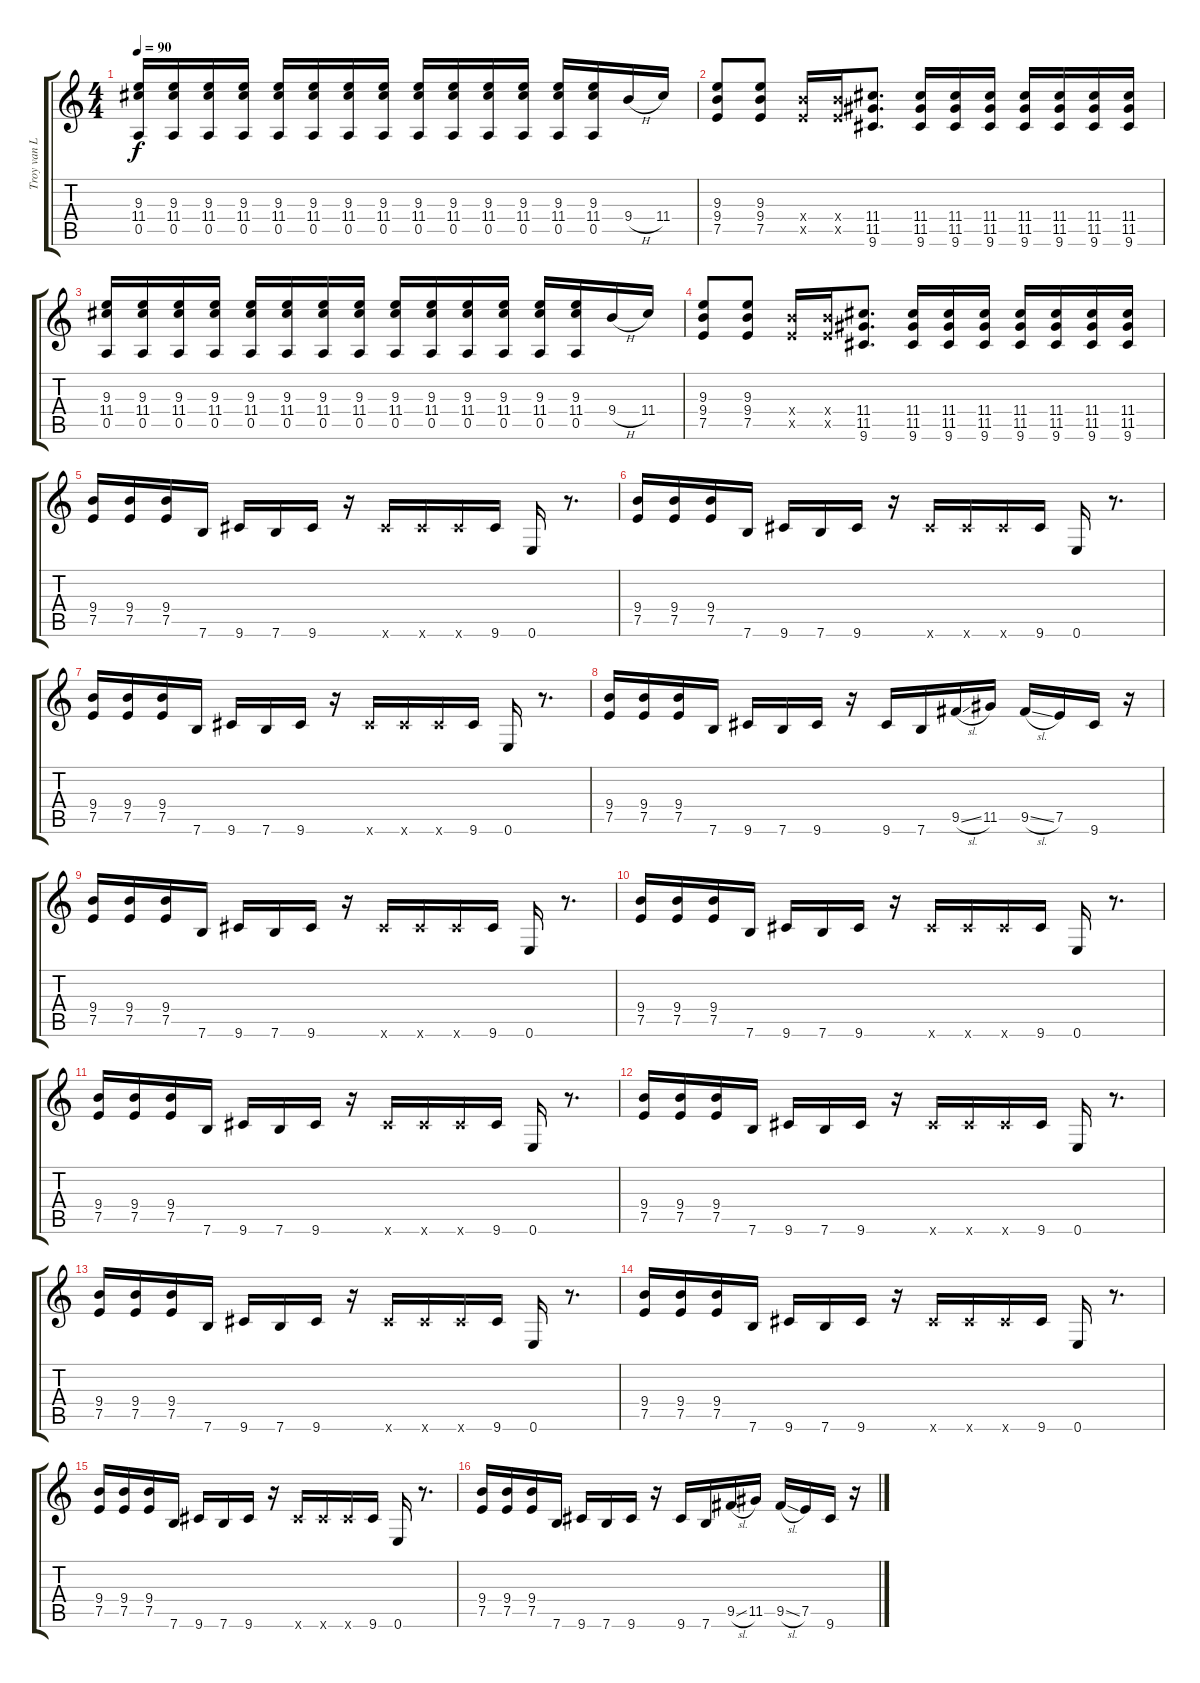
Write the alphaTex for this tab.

\track ("Troy van Leeuwen" "Troy van L") {instrument acousticguitarsteel}
\staff {score tabs}
\tuning (E4 B3 G3 D3 A2 E2) {hide}
\ts (4 4)
\tempo 90
\clef g2
\ks c
(9.3 11.4 0.5).16{dy f} (9.3 11.4 0.5).16 (9.3 11.4 0.5).16 (9.3 11.4 0.5).16 (9.3 11.4 0.5).16 (9.3 11.4 0.5).16 (9.3 11.4 0.5).16 (9.3 11.4 0.5).16 (9.3 11.4 0.5).16 (9.3 11.4 0.5).16 (9.3 11.4 0.5).16 (9.3 11.4 0.5).16 (9.3 11.4 0.5).16 (9.3 11.4 0.5).16 9.4{h}.16 11.4.16 |
(9.3 9.4 7.5).8 (9.3 9.4 7.5).8 (9.4{x} 7.5{x}).16 (9.4{x} 7.5{x}).16 (11.4 11.5 9.6).8{d} (11.4 11.5 9.6).16 (11.4 11.5 9.6).16 (11.4 11.5 9.6).16 (11.4 11.5 9.6).16 (11.4 11.5 9.6).16 (11.4 11.5 9.6).16 (11.4 11.5 9.6).16 |
(9.3 11.4 0.5).16 (9.3 11.4 0.5).16 (9.3 11.4 0.5).16 (9.3 11.4 0.5).16 (9.3 11.4 0.5).16 (9.3 11.4 0.5).16 (9.3 11.4 0.5).16 (9.3 11.4 0.5).16 (9.3 11.4 0.5).16 (9.3 11.4 0.5).16 (9.3 11.4 0.5).16 (9.3 11.4 0.5).16 (9.3 11.4 0.5).16 (9.3 11.4 0.5).16 9.4{h}.16 11.4.16 |
(9.3 9.4 7.5).8 (9.3 9.4 7.5).8 (9.4{x} 7.5{x}).16 (9.4{x} 7.5{x}).16 (11.4 11.5 9.6).8{d} (11.4 11.5 9.6).16 (11.4 11.5 9.6).16 (11.4 11.5 9.6).16 (11.4 11.5 9.6).16 (11.4 11.5 9.6).16 (11.4 11.5 9.6).16 (11.4 11.5 9.6).16 |
(9.4 7.5).16 (9.4 7.5).16 (9.4 7.5).16 7.6.16 9.6.16 7.6.16 9.6.16 r.16 9.6{x}.16 9.6{x}.16 9.6{x}.16 9.6.16 0.6.16 r.8{d} |
(9.4 7.5).16 (9.4 7.5).16 (9.4 7.5).16 7.6.16 9.6.16 7.6.16 9.6.16 r.16 9.6{x}.16 9.6{x}.16 9.6{x}.16 9.6.16 0.6.16 r.8{d} |
(9.4 7.5).16 (9.4 7.5).16 (9.4 7.5).16 7.6.16 9.6.16 7.6.16 9.6.16 r.16 9.6{x}.16 9.6{x}.16 9.6{x}.16 9.6.16 0.6.16 r.8{d} |
(9.4 7.5).16 (9.4 7.5).16 (9.4 7.5).16 7.6.16 9.6.16 7.6.16 9.6.16 r.16 9.6.16 7.6.16 9.5{sl}.16 11.5.16 9.5{sl}.16 7.5.16 9.6.16 r.16 |
(9.4 7.5).16 (9.4 7.5).16 (9.4 7.5).16 7.6.16 9.6.16 7.6.16 9.6.16 r.16 9.6{x}.16 9.6{x}.16 9.6{x}.16 9.6.16 0.6.16 r.8{d} |
(9.4 7.5).16 (9.4 7.5).16 (9.4 7.5).16 7.6.16 9.6.16 7.6.16 9.6.16 r.16 9.6{x}.16 9.6{x}.16 9.6{x}.16 9.6.16 0.6.16 r.8{d} |
(9.4 7.5).16 (9.4 7.5).16 (9.4 7.5).16 7.6.16 9.6.16 7.6.16 9.6.16 r.16 9.6{x}.16 9.6{x}.16 9.6{x}.16 9.6.16 0.6.16 r.8{d} |
(9.4 7.5).16 (9.4 7.5).16 (9.4 7.5).16 7.6.16 9.6.16 7.6.16 9.6.16 r.16 9.6{x}.16 9.6{x}.16 9.6{x}.16 9.6.16 0.6.16 r.8{d} |
(9.4 7.5).16 (9.4 7.5).16 (9.4 7.5).16 7.6.16 9.6.16 7.6.16 9.6.16 r.16 9.6{x}.16 9.6{x}.16 9.6{x}.16 9.6.16 0.6.16 r.8{d} |
(9.4 7.5).16 (9.4 7.5).16 (9.4 7.5).16 7.6.16 9.6.16 7.6.16 9.6.16 r.16 9.6{x}.16 9.6{x}.16 9.6{x}.16 9.6.16 0.6.16 r.8{d} |
(9.4 7.5).16 (9.4 7.5).16 (9.4 7.5).16 7.6.16 9.6.16 7.6.16 9.6.16 r.16 9.6{x}.16 9.6{x}.16 9.6{x}.16 9.6.16 0.6.16 r.8{d} |
(9.4 7.5).16 (9.4 7.5).16 (9.4 7.5).16 7.6.16 9.6.16 7.6.16 9.6.16 r.16 9.6.16 7.6.16 9.5{sl}.16 11.5.16 9.5{sl}.16 7.5.16 9.6.16 r.16
